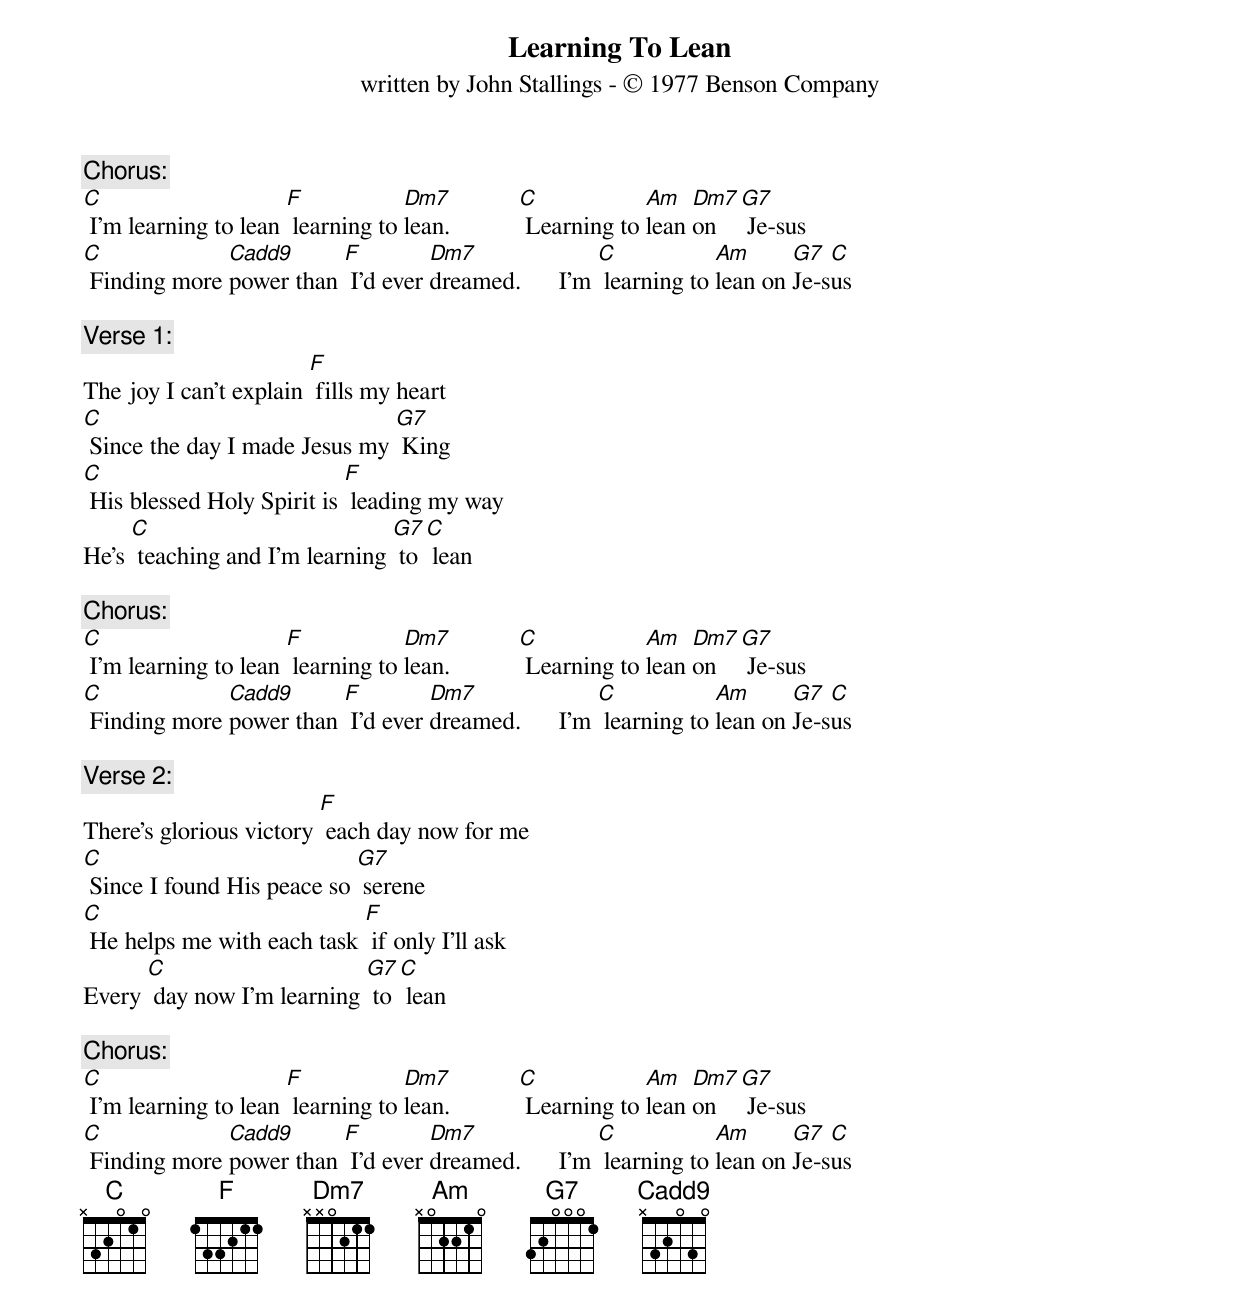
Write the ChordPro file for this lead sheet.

{title: Learning To Lean}
{subtitle: written by John Stallings - © 1977 Benson Company}
{c: Chorus: }
[C] I'm learning to lean [F] learning to [Dm7]lean.           [C] Learning to [Am]lean [Dm7]on [G7] Je-sus
[C] Finding more [Cadd9]power than [F] I'd ever [Dm7]dreamed.      I'm [C] learning to [Am]lean on [G7]Je-s[C]us

{c: Verse 1: }
The joy I can't explain [F] fills my heart
[C] Since the day I made Jesus my [G7] King
[C] His blessed Holy Spirit is [F] leading my way
He's [C] teaching and I'm learning [G7] to [C] lean

{c: Chorus: }
[C] I'm learning to lean [F] learning to [Dm7]lean.           [C] Learning to [Am]lean [Dm7]on [G7] Je-sus
[C] Finding more [Cadd9]power than [F] I'd ever [Dm7]dreamed.      I'm [C] learning to [Am]lean on [G7]Je-s[C]us

{c: Verse 2: }
There's glorious victory [F] each day now for me
[C] Since I found His peace so [G7] serene
[C] He helps me with each task [F] if only I'll ask
Every [C] day now I'm learning [G7] to [C] lean

{c: Chorus: }
[C] I'm learning to lean [F] learning to [Dm7]lean.           [C] Learning to [Am]lean [Dm7]on [G7] Je-sus
[C] Finding more [Cadd9]power than [F] I'd ever [Dm7]dreamed.      I'm [C] learning to [Am]lean on [G7]Je-s[C]us
